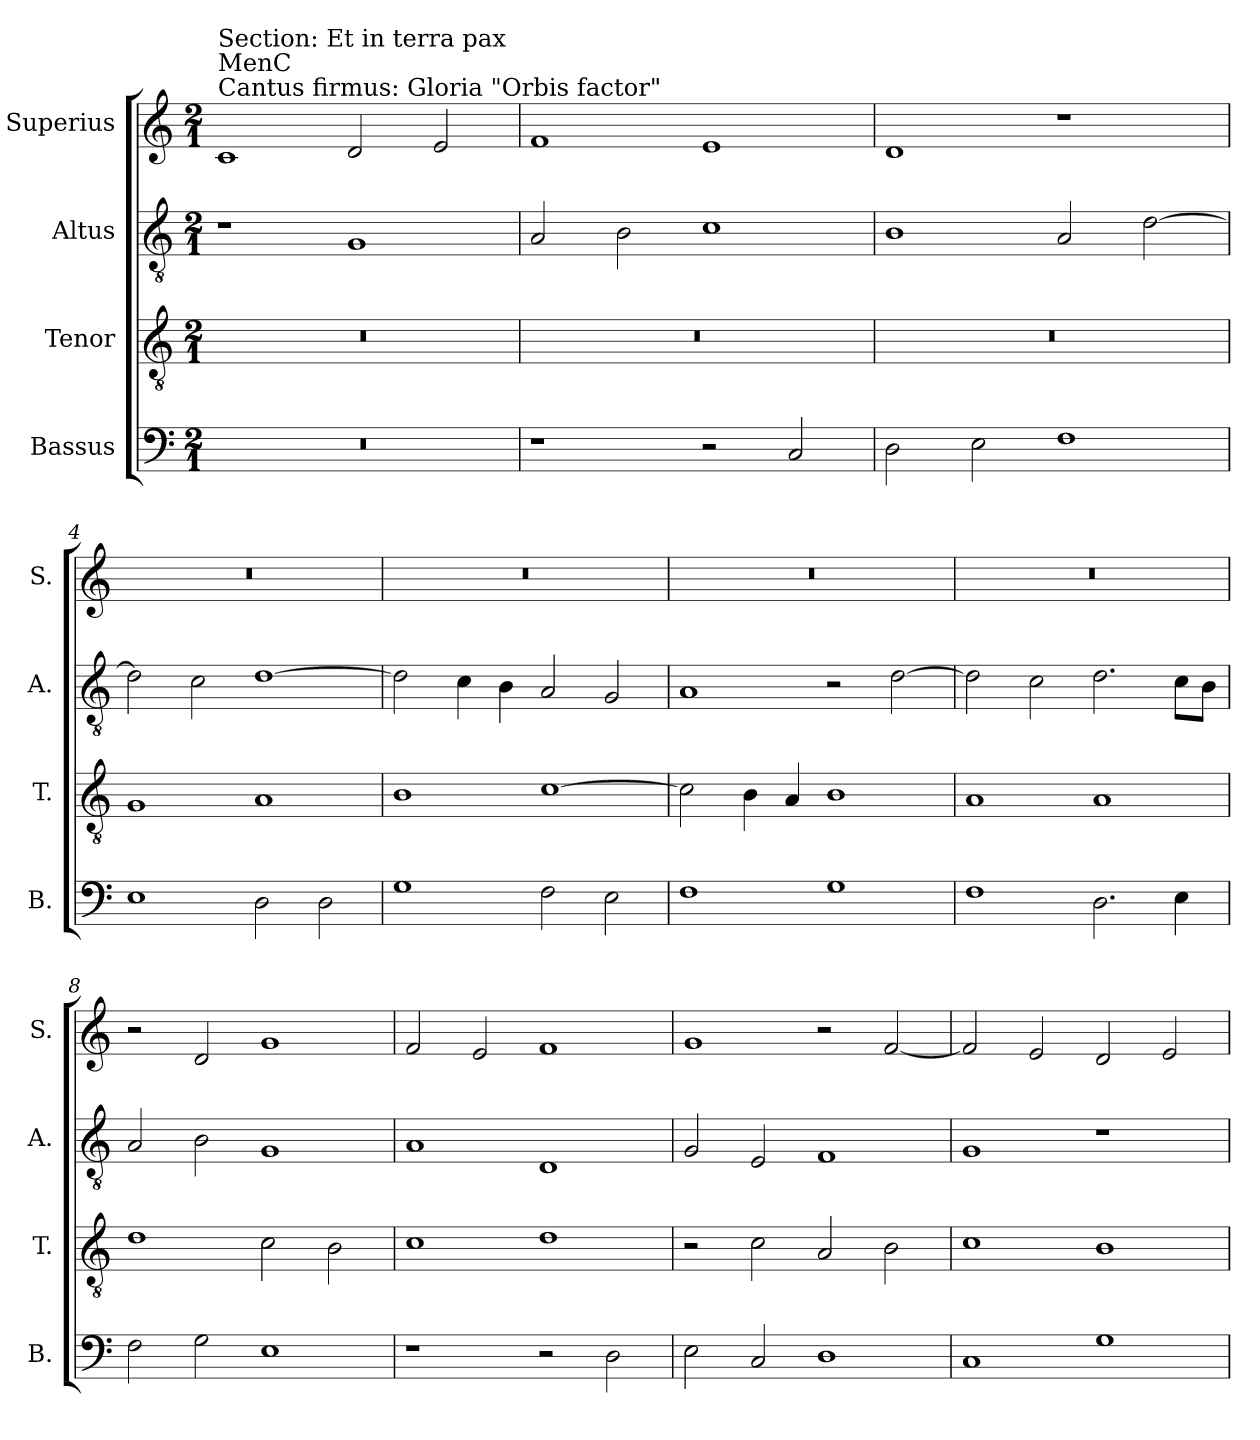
**kern	**kern	**kern	**kern
*part4	*part3	*part2	*part1
*staff4	*staff3	*staff2	*staff1
*I"Bassus	*I"Tenor	*I"Altus	*I"Superius
*I'B.	*I'T.	*I'A.	*I'S.
*clefF4	*clefGv2	*clefGv2	*clefG2
*k[]	*k[]	*k[]	*k[]
*M2/1	*M2/1	*M2/1	*M2/1
=1	=1	=1	=1
!	!	!	!LO:TX:a:t=Cantus firmus&colon; Gloria "Orbis factor"
!	!	!	!LO:TX:a:t=MenC
!	!	!	!LO:TX:a:t=Section&colon; Et in terra pax
0r	0r	1r	1c
.	.	1G	2d/
.	.	.	2e/
=2	=2	=2	=2
1r	0r	2A/	1f
.	.	2B\	.
2r	.	1c	1e
2C/	.	.	.
=3	=3	=3	=3
2D\	0r	1B	1d
2E\	.	.	.
1F	.	2A/	1r
.	.	[2d\	.
=4	=4	=4	=4
1E	1G	2d\]	0r
.	.	2c\	.
2D\	1A	[1d	.
2D\	.	.	.
=5	=5	=5	=5
1G	1B	2d\]	0r
.	.	4c\	.
.	.	4B\	.
2F\	[1c	2A/	.
2E\	.	2G/	.
=6	=6	=6	=6
1F	2c\]	1A	0r
.	4B\	.	.
.	4A/	.	.
1G	1B	2r	.
.	.	[2d\	.
!!LO:LB:g=z
=7	=7	=7	=7
1F	1A	2d\]	0r
.	.	2c\	.
2.D\	1A	2.d\	.
4E\	.	8c\L	.
.	.	8B\J	.
=8	=8	=8	=8
2F\	1d	2A/	2r
2G\	.	2B\	2d/
1E	2c\	1G	1g
.	2B\	.	.
=9	=9	=9	=9
1r	1c	1A	2f/
.	.	.	2e/
2r	1d	1D	1f
2D\	.	.	.
=10	=10	=10	=10
2E\	2r	2G/	1g
2C/	2c\	2E/	.
1D	2A/	1F	2r
.	2B\	.	[2f/
=11	=11	=11	=11
1C	1c	1G	2f/]
.	.	.	2e/
1G	1B	1r	2d/
.	.	.	2e/
=	=	=	=
*-	*-	*-	*-
